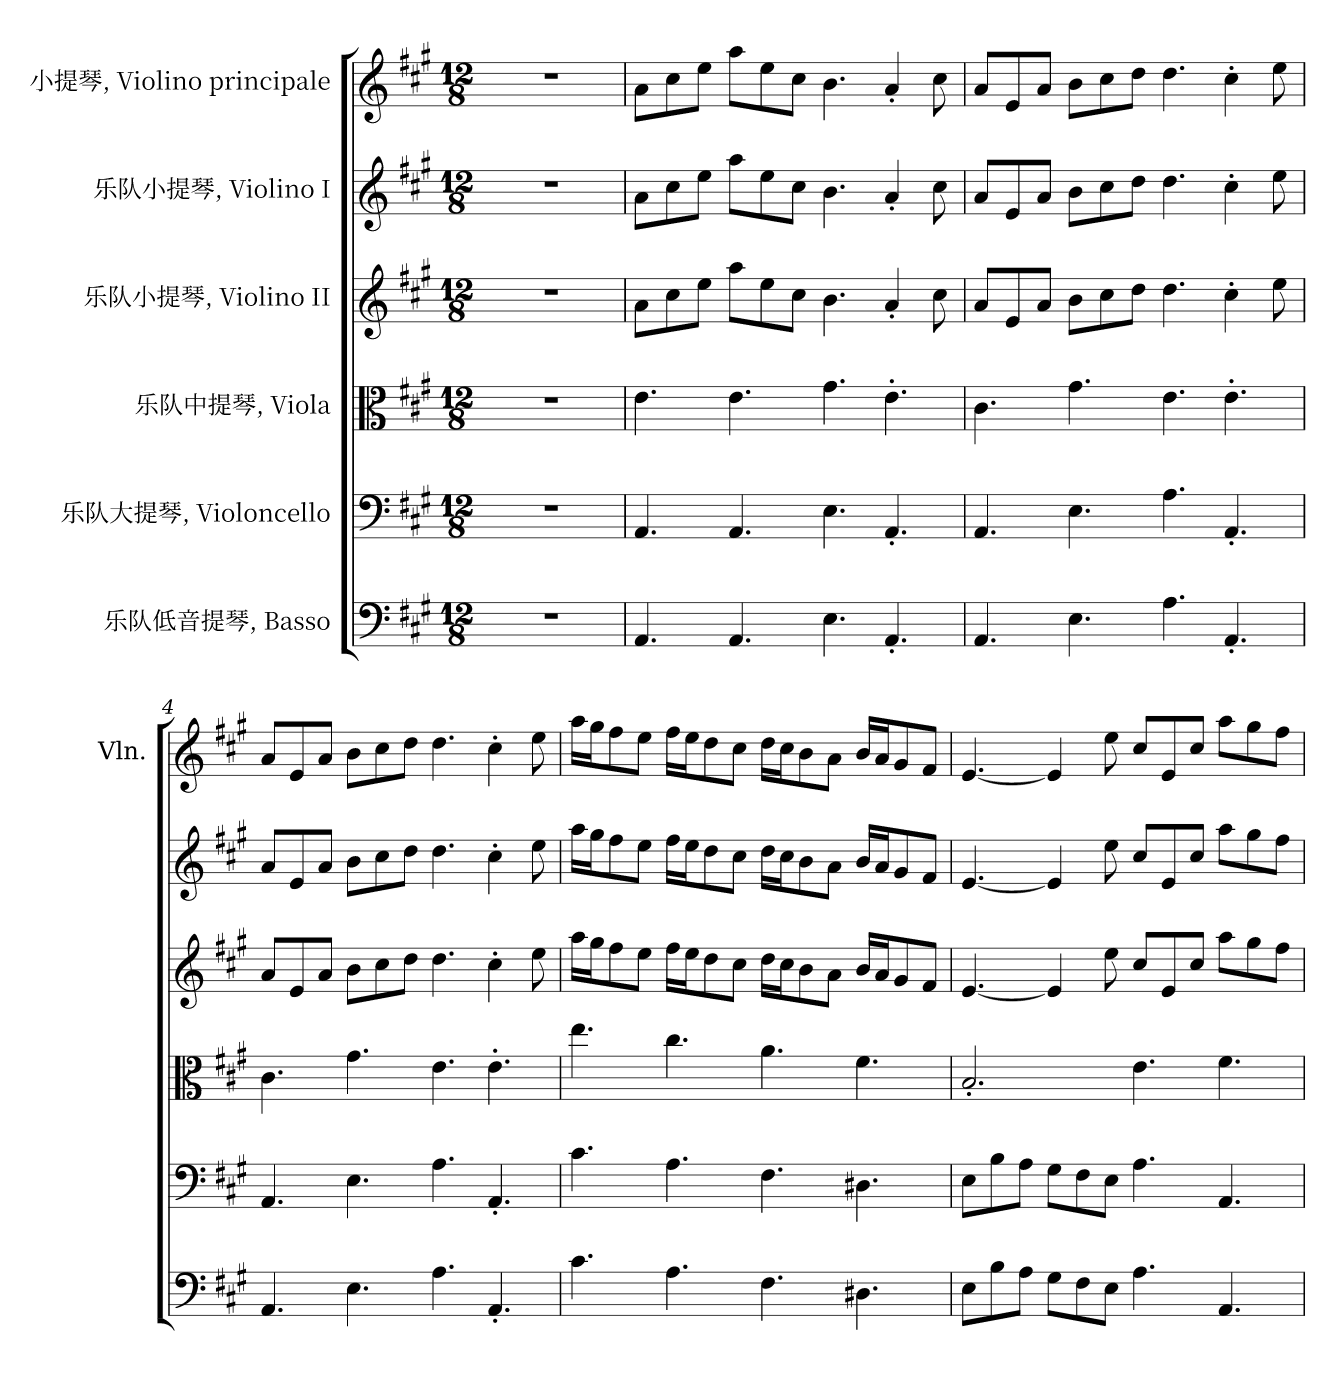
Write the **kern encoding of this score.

**kern	**kern	**kern	**kern	**kern	**kern
*part6	*part5	*part4	*part3	*part2	*part1
*staff6	*staff5	*staff4	*staff3	*staff2	*staff1
*I"乐队低音提琴, Basso	*I"乐队大提琴, Violoncello	*I"乐队中提琴, Viola	*I"乐队小提琴, Violino II	*I"乐队小提琴, Violino I	*I"小提琴, Violino principale
*	*	*	*	*	*I'Vln.
*clefF4	*clefF4	*clefC3	*clefG2	*clefG2	*clefG2
*ITrd7c12	*	*	*	*	*
*k[f#c#g#]	*k[f#c#g#]	*k[f#c#g#]	*k[f#c#g#]	*k[f#c#g#]	*k[f#c#g#]
*M12/8	*M12/8	*M12/8	*M12/8	*M12/8	*M12/8
*MM187	*MM187	*MM187	*MM187	*MM187	*MM187
=1	=1	=1	=1	=1	=1
1.r	1.r	1.r	1.r	1.r	1.r
=2	=2	=2	=2	=2	=2
4.AAA/	4.AA/	4.e\	8a\L	8a\L	8a\L
.	.	.	8cc#\	8cc#\	8cc#\
.	.	.	8ee\J	8ee\J	8ee\J
4.AAA/	4.AA/	4.e\	8aa\L	8aa\L	8aa\L
.	.	.	8ee\	8ee\	8ee\
.	.	.	8cc#\J	8cc#\J	8cc#\J
4.EE\	4.E\	4.g#\	4.b\	4.b\	4.b\
4.AAA'/	4.AA'/	4.e'\	4a'/	4a'/	4a'/
.	.	.	8cc#\	8cc#\	8cc#\
=3	=3	=3	=3	=3	=3
4.AAA/	4.AA/	4.c#\	8a/L	8a/L	8a/L
.	.	.	8e/	8e/	8e/
.	.	.	8a/J	8a/J	8a/J
4.EE\	4.E\	4.g#\	8b\L	8b\L	8b\L
.	.	.	8cc#\	8cc#\	8cc#\
.	.	.	8dd\J	8dd\J	8dd\J
4.AA\	4.A\	4.e\	4.dd\	4.dd\	4.dd\
4.AAA'/	4.AA'/	4.e'\	4cc#'\	4cc#'\	4cc#'\
.	.	.	8ee\	8ee\	8ee\
!!LO:LB:g=z
=4	=4	=4	=4	=4	=4
4.AAA/	4.AA/	4.c#\	8a/L	8a/L	8a/L
.	.	.	8e/	8e/	8e/
.	.	.	8a/J	8a/J	8a/J
4.EE\	4.E\	4.g#\	8b\L	8b\L	8b\L
.	.	.	8cc#\	8cc#\	8cc#\
.	.	.	8dd\J	8dd\J	8dd\J
4.AA\	4.A\	4.e\	4.dd\	4.dd\	4.dd\
4.AAA'/	4.AA'/	4.e'\	4cc#'\	4cc#'\	4cc#'\
.	.	.	8ee\	8ee\	8ee\
=5	=5	=5	=5	=5	=5
4.C#\	4.c#\	4.ee\	16aa\LL	16aa\LL	16aa\LL
.	.	.	16gg#\J	16gg#\J	16gg#\J
.	.	.	8ff#\	8ff#\	8ff#\
.	.	.	8ee\J	8ee\J	8ee\J
4.AA\	4.A\	4.cc#\	16ff#\LL	16ff#\LL	16ff#\LL
.	.	.	16ee\J	16ee\J	16ee\J
.	.	.	8dd\	8dd\	8dd\
.	.	.	8cc#\J	8cc#\J	8cc#\J
4.FF#\	4.F#\	4.a\	16dd\LL	16dd\LL	16dd\LL
.	.	.	16cc#\J	16cc#\J	16cc#\J
.	.	.	8b\	8b\	8b\
.	.	.	8a\J	8a\J	8a\J
4.DD#X\	4.D#X\	4.f#\	16b/LL	16b/LL	16b/LL
.	.	.	16a/J	16a/J	16a/J
.	.	.	8g#/	8g#/	8g#/
.	.	.	8f#/J	8f#/J	8f#/J
=6	=6	=6	=6	=6	=6
8EE\L	8E\L	2.B'/	[4.e/	[4.e/	[4.e/
8BB\	8B\	.	.	.	.
8AA\J	8A\J	.	.	.	.
8GG#\L	8G#\L	.	4e/]	4e/]	4e/]
8FF#\	8F#\	.	.	.	.
8EE\J	8E\J	.	8ee\	8ee\	8ee\
4.AA\	4.A\	4.e\	8cc#/L	8cc#/L	8cc#/L
.	.	.	8e/	8e/	8e/
.	.	.	8cc#/J	8cc#/J	8cc#/J
4.AAA/	4.AA/	4.f#\	8aa\L	8aa\L	8aa\L
.	.	.	8gg#\	8gg#\	8gg#\
.	.	.	8ff#\J	8ff#\J	8ff#\J
=	=	=	=	=	=
*-	*-	*-	*-	*-	*-
